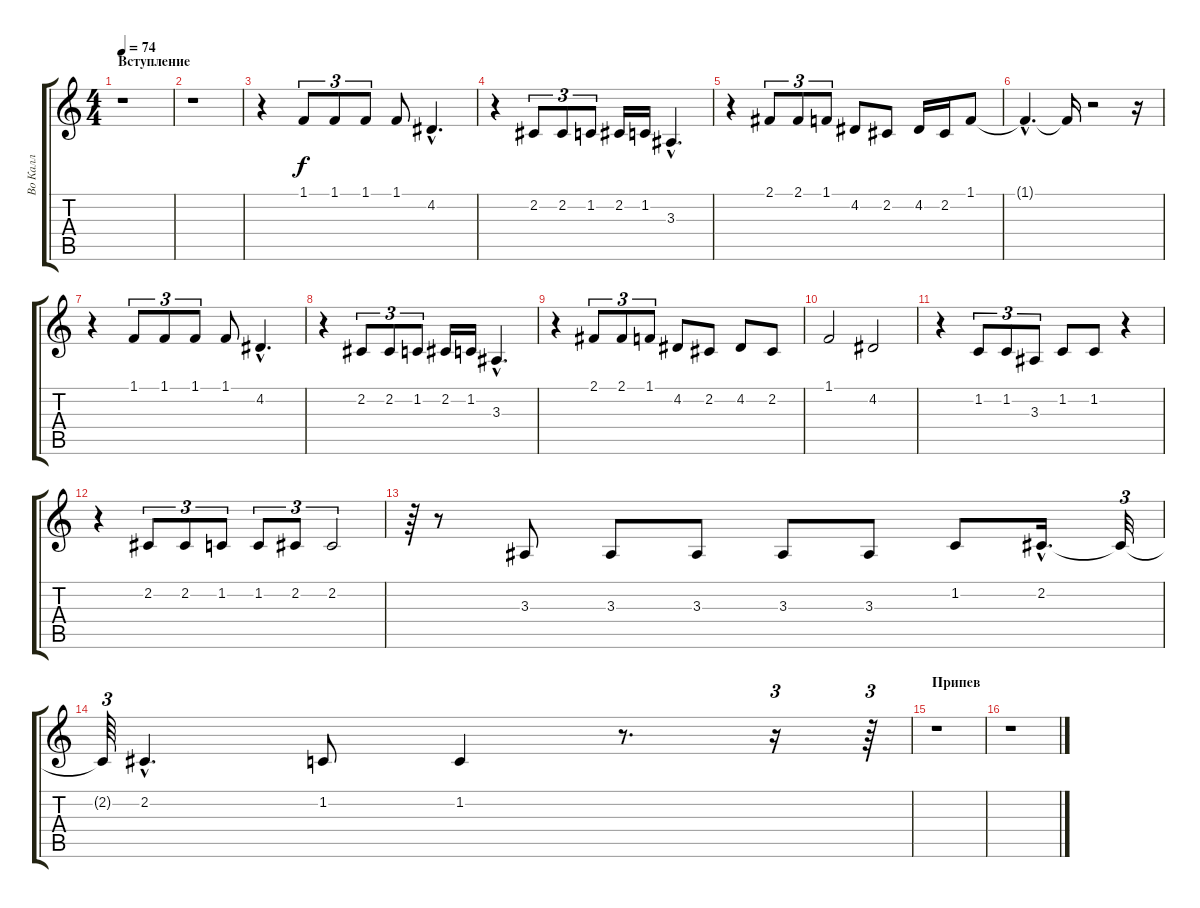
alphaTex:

\track ("Во Калл" "Во Калл") {instrument lead6voice}
\staff {score tabs}
\tuning (E4 B3 G3 D3 A2 E2) {hide}
\ts (4 4)
\section ("" "Вступление")
\tempo 74
\clef g2
\ks c
r.1{dy f instrument lead6voice} |
r.1 |
r.4 1.1.8{tu (3 2)} 1.1.8{tu (3 2)} 1.1.8{tu (3 2)} 1.1.8 4.2{hac}.4{d} |
r.4 2.2.8{tu (3 2)} 2.2.8{tu (3 2)} 1.2.8{tu (3 2)} 2.2.16 1.2.16 3.3{hac}.4{d} |
r.4 2.1.8{tu (3 2)} 2.1.8{tu (3 2)} 1.1.8{tu (3 2)} 4.2.8 2.2.8 4.2.16 2.2.16 1.1.8 |
1.1{hac t}.4{d} 1.1{t}.16 r.2 r.16 |
r.4 1.1.8{tu (3 2)} 1.1.8{tu (3 2)} 1.1.8{tu (3 2)} 1.1.8 4.2{hac}.4{d} |
r.4 2.2.8{tu (3 2)} 2.2.8{tu (3 2)} 1.2.8{tu (3 2)} 2.2.16 1.2.16 3.3{hac}.4{d} |
r.4 2.1.8{tu (3 2)} 2.1.8{tu (3 2)} 1.1.8{tu (3 2)} 4.2.8 2.2.8 4.2.8 2.2.8 |
1.1.2 4.2.2 |
r.4 1.2.8{tu (3 2)} 1.2.8{tu (3 2)} 3.3.8{tu (3 2)} 1.2.8 1.2.8 r.4 |
r.4 2.2.8{tu (3 2)} 2.2.8{tu (3 2)} 1.2.8{tu (3 2)} 1.2.8{tu (3 2)} 2.2.8{tu (3 2)} 2.2.2{tu (3 2)} |
r.64{tu (3 2)} r.8 3.3.8 3.3.8 3.3.8 3.3.8 3.3.8 1.2.8 2.2{hac}.16{d} 2.2{t}.32{tu (3 2)} |
2.2{t}.64{tu (3 2)} 2.2{hac}.4{d} 1.2.8 1.2.4 r.8{d} r.16{tu (3 2)} r.64{tu (3 2)} |
\section ("" "Припев")
r.1 |
r.1
